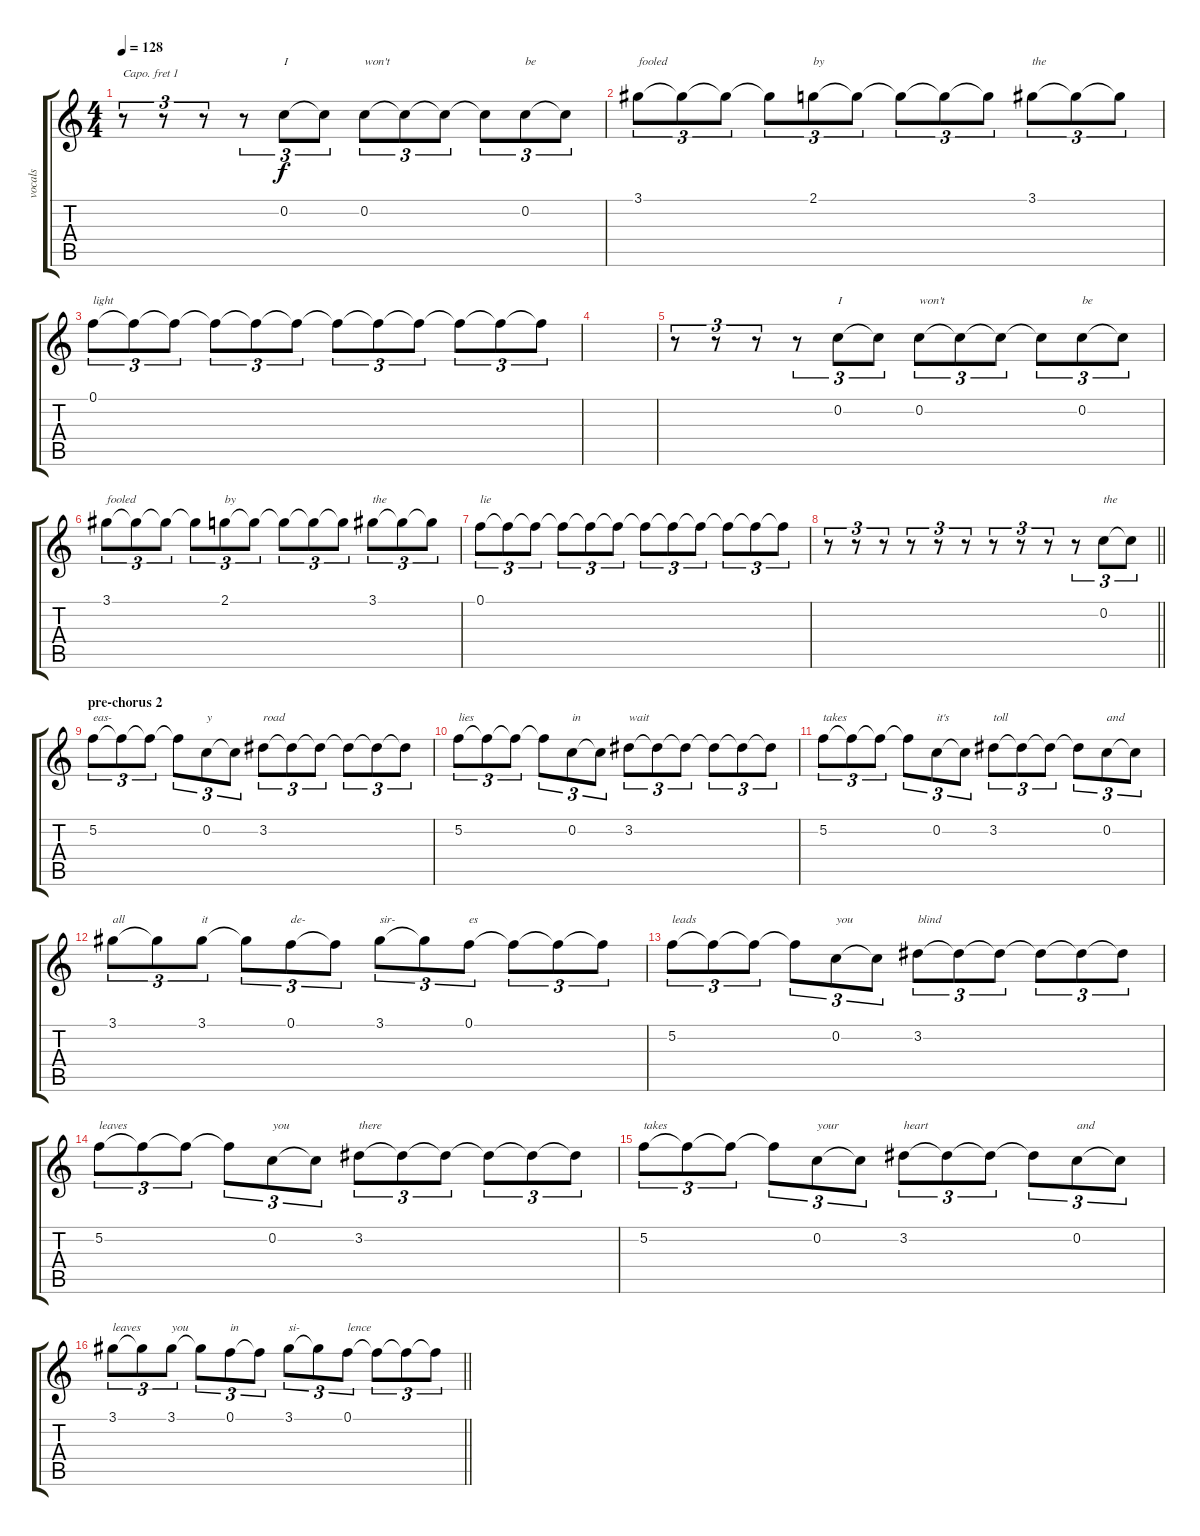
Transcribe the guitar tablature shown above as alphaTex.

\track ("vocals" "vocals") {instrument electricguitarjazz}
\staff {score tabs}
\capo 1
\tuning (E4 B3 G3 D3 A2 E2) {hide}
\ts (4 4)
\tempo 128
\clef g2
\ks c
r.8{tu (3 2) dy f} r.8{tu (3 2)} r.8{tu (3 2)} r.8{tu (3 2)} 0.2.8{tu (3 2) txt "I"} 0.2{t}.8{tu (3 2)} 0.2.8{tu (3 2) txt "won't"} 0.2{t}.8{tu (3 2)} 0.2{t}.8{tu (3 2)} 0.2{t}.8{tu (3 2)} 0.2.8{tu (3 2) txt "be"} 0.2{t}.8{tu (3 2)} |
3.1.8{tu (3 2) txt "fooled"} 3.1{t}.8{tu (3 2)} 3.1{t}.8{tu (3 2)} 3.1{t}.8{tu (3 2)} 2.1.8{tu (3 2) txt "by"} 2.1{t}.8{tu (3 2)} 2.1{t}.8{tu (3 2)} 2.1{t}.8{tu (3 2)} 2.1{t}.8{tu (3 2)} 3.1.8{tu (3 2) txt "the"} 3.1{t}.8{tu (3 2)} 3.1{t}.8{tu (3 2)} |
0.1.8{tu (3 2) txt "light"} 0.1{t}.8{tu (3 2)} 0.1{t}.8{tu (3 2)} 0.1{t}.8{tu (3 2)} 0.1{t}.8{tu (3 2)} 0.1{t}.8{tu (3 2)} 0.1{t}.8{tu (3 2)} 0.1{t}.8{tu (3 2)} 0.1{t}.8{tu (3 2)} 0.1{t}.8{tu (3 2)} 0.1{t}.8{tu (3 2)} 0.1{t}.8{tu (3 2)} |
|
r.8{tu (3 2)} r.8{tu (3 2)} r.8{tu (3 2)} r.8{tu (3 2)} 0.2.8{tu (3 2) txt "I"} 0.2{t}.8{tu (3 2)} 0.2.8{tu (3 2) txt "won't"} 0.2{t}.8{tu (3 2)} 0.2{t}.8{tu (3 2)} 0.2{t}.8{tu (3 2)} 0.2.8{tu (3 2) txt "be"} 0.2{t}.8{tu (3 2)} |
3.1.8{tu (3 2) txt "fooled"} 3.1{t}.8{tu (3 2)} 3.1{t}.8{tu (3 2)} 3.1{t}.8{tu (3 2)} 2.1.8{tu (3 2) txt "by"} 2.1{t}.8{tu (3 2)} 2.1{t}.8{tu (3 2)} 2.1{t}.8{tu (3 2)} 2.1{t}.8{tu (3 2)} 3.1.8{tu (3 2) txt "the"} 3.1{t}.8{tu (3 2)} 3.1{t}.8{tu (3 2)} |
0.1.8{tu (3 2) txt "lie"} 0.1{t}.8{tu (3 2)} 0.1{t}.8{tu (3 2)} 0.1{t}.8{tu (3 2)} 0.1{t}.8{tu (3 2)} 0.1{t}.8{tu (3 2)} 0.1{t}.8{tu (3 2)} 0.1{t}.8{tu (3 2)} 0.1{t}.8{tu (3 2)} 0.1{t}.8{tu (3 2)} 0.1{t}.8{tu (3 2)} 0.1{t}.8{tu (3 2)} |
\barLineRight lightlight
r.8{tu (3 2)} r.8{tu (3 2)} r.8{tu (3 2)} r.8{tu (3 2)} r.8{tu (3 2)} r.8{tu (3 2)} r.8{tu (3 2)} r.8{tu (3 2)} r.8{tu (3 2)} r.8{tu (3 2)} 0.2.8{tu (3 2) txt "the"} 0.2{t}.8{tu (3 2)} |
\section ("" "pre-chorus 2")
5.2.8{tu (3 2) txt "eas-"} 5.2{t}.8{tu (3 2)} 5.2{t}.8{tu (3 2)} 5.2{t}.8{tu (3 2)} 0.2.8{tu (3 2) txt "y"} 0.2{t}.8{tu (3 2)} 3.2.8{tu (3 2) txt "road"} 3.2{t}.8{tu (3 2)} 3.2{t}.8{tu (3 2)} 3.2{t}.8{tu (3 2)} 3.2{t}.8{tu (3 2)} 3.2{t}.8{tu (3 2)} |
5.2.8{tu (3 2) txt "lies"} 5.2{t}.8{tu (3 2)} 5.2{t}.8{tu (3 2)} 5.2{t}.8{tu (3 2)} 0.2.8{tu (3 2) txt "in"} 0.2{t}.8{tu (3 2)} 3.2.8{tu (3 2) txt "wait"} 3.2{t}.8{tu (3 2)} 3.2{t}.8{tu (3 2)} 3.2{t}.8{tu (3 2)} 3.2{t}.8{tu (3 2)} 3.2{t}.8{tu (3 2)} |
5.2.8{tu (3 2) txt "takes "} 5.2{t}.8{tu (3 2)} 5.2{t}.8{tu (3 2)} 5.2{t}.8{tu (3 2)} 0.2.8{tu (3 2) txt "it's"} 0.2{t}.8{tu (3 2)} 3.2.8{tu (3 2) txt "toll"} 3.2{t}.8{tu (3 2)} 3.2{t}.8{tu (3 2)} 3.2{t}.8{tu (3 2)} 0.2.8{tu (3 2) txt "and"} 0.2{t}.8{tu (3 2)} |
3.1.8{tu (3 2) txt "all"} 3.1{t}.8{tu (3 2)} 3.1.8{tu (3 2) txt "it"} 3.1{t}.8{tu (3 2)} 0.1.8{tu (3 2) txt "de-"} 0.1{t}.8{tu (3 2)} 3.1.8{tu (3 2) txt "sir-"} 3.1{t}.8{tu (3 2)} 0.1.8{tu (3 2) txt "es"} 0.1{t}.8{tu (3 2)} 0.1{t}.8{tu (3 2)} 0.1{t}.8{tu (3 2)} |
5.2.8{tu (3 2) txt "leads"} 5.2{t}.8{tu (3 2)} 5.2{t}.8{tu (3 2)} 5.2{t}.8{tu (3 2)} 0.2.8{tu (3 2) txt "you"} 0.2{t}.8{tu (3 2)} 3.2.8{tu (3 2) txt "blind"} 3.2{t}.8{tu (3 2)} 3.2{t}.8{tu (3 2)} 3.2{t}.8{tu (3 2)} 3.2{t}.8{tu (3 2)} 3.2{t}.8{tu (3 2)} |
5.2.8{tu (3 2) txt "leaves"} 5.2{t}.8{tu (3 2)} 5.2{t}.8{tu (3 2)} 5.2{t}.8{tu (3 2)} 0.2.8{tu (3 2) txt "you"} 0.2{t}.8{tu (3 2)} 3.2.8{tu (3 2) txt "there"} 3.2{t}.8{tu (3 2)} 3.2{t}.8{tu (3 2)} 3.2{t}.8{tu (3 2)} 3.2{t}.8{tu (3 2)} 3.2{t}.8{tu (3 2)} |
5.2.8{tu (3 2) txt "takes"} 5.2{t}.8{tu (3 2)} 5.2{t}.8{tu (3 2)} 5.2{t}.8{tu (3 2)} 0.2.8{tu (3 2) txt "your"} 0.2{t}.8{tu (3 2)} 3.2.8{tu (3 2) txt "heart"} 3.2{t}.8{tu (3 2)} 3.2{t}.8{tu (3 2)} 3.2{t}.8{tu (3 2)} 0.2.8{tu (3 2) txt "and"} 0.2{t}.8{tu (3 2)} |
\barLineRight lightlight
3.1.8{tu (3 2) txt "leaves"} 3.1{t}.8{tu (3 2)} 3.1.8{tu (3 2) txt "you"} 3.1{t}.8{tu (3 2)} 0.1.8{tu (3 2) txt "in"} 0.1{t}.8{tu (3 2)} 3.1.8{tu (3 2) txt "si-"} 3.1{t}.8{tu (3 2)} 0.1.8{tu (3 2) txt "lence"} 0.1{t}.8{tu (3 2)} 0.1{t}.8{tu (3 2)} 0.1{t}.8{tu (3 2)}
